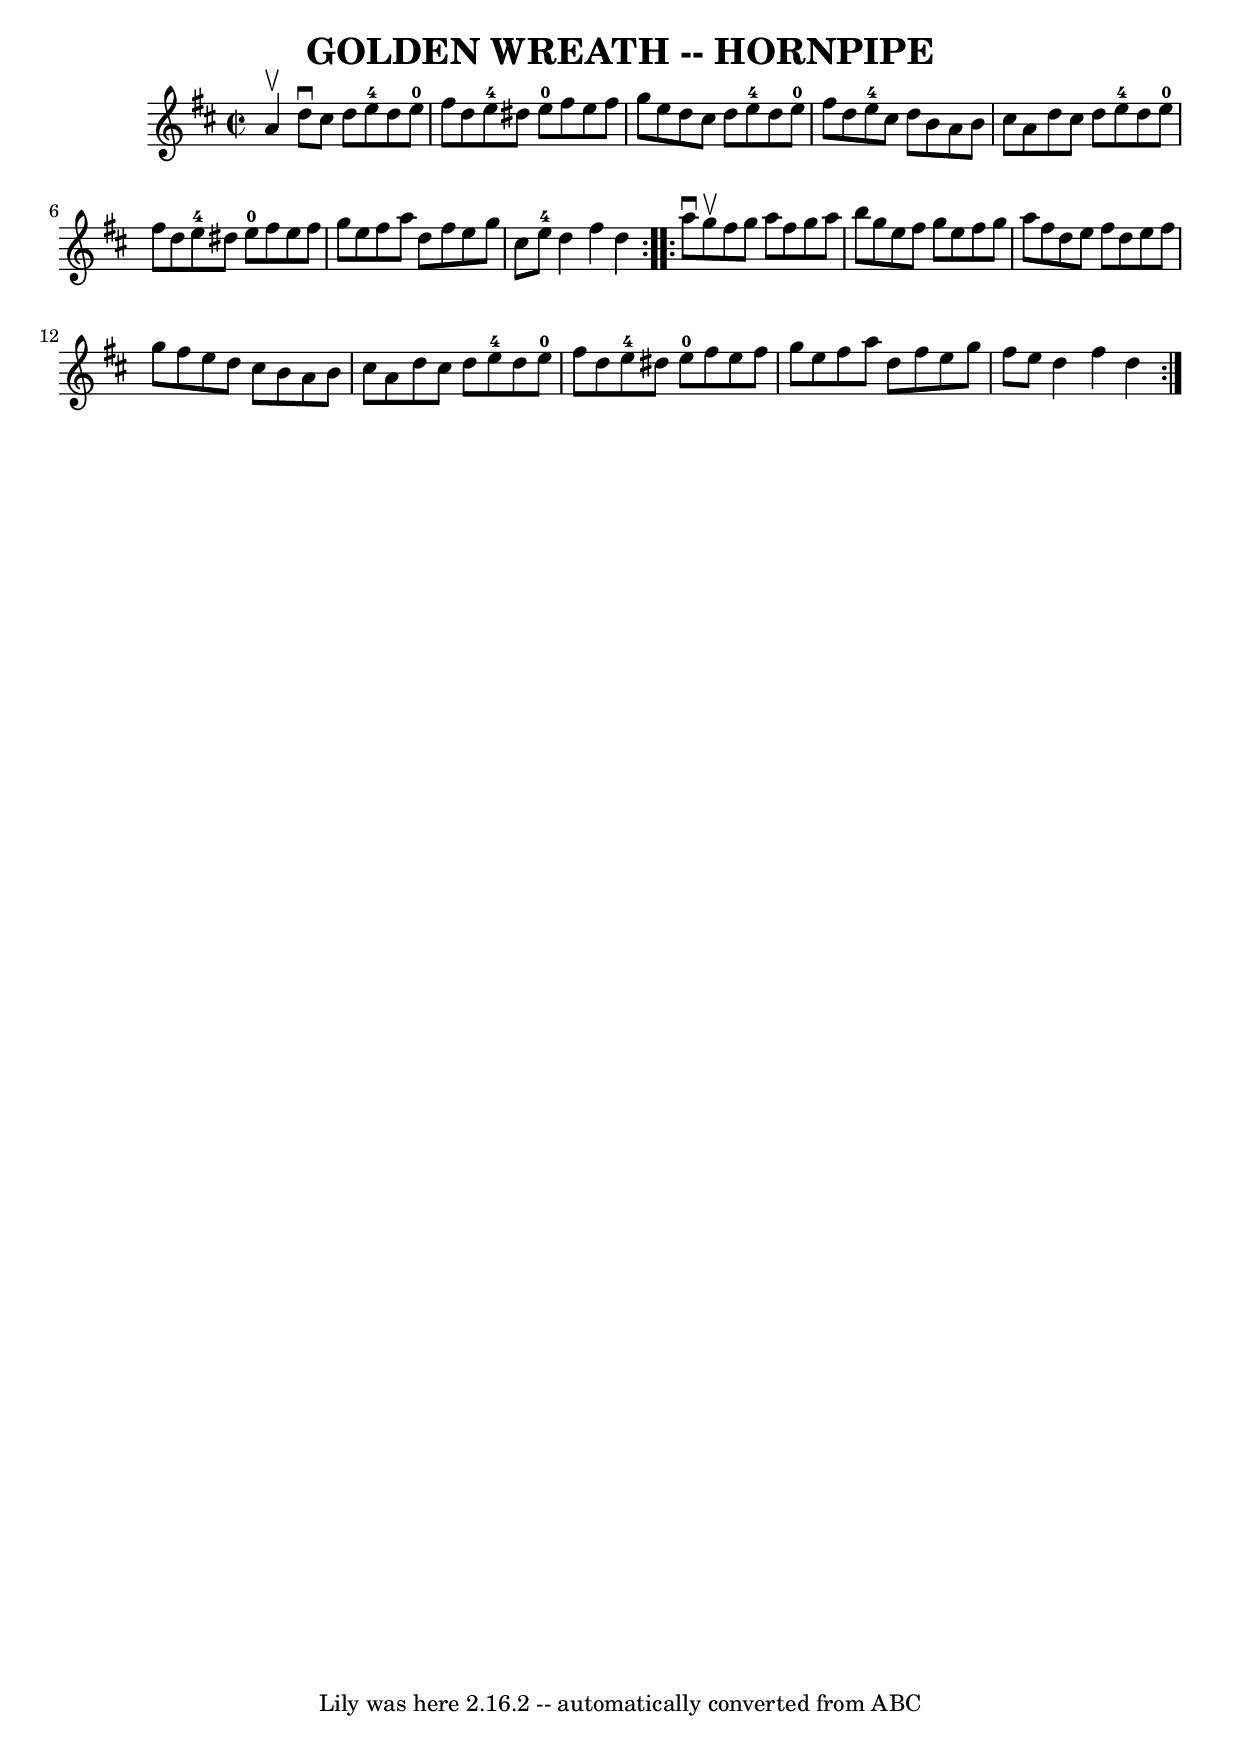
\version "2.16.2"
\include "Mammoth.ily"
\header {
  %% book = "Ryan's Mammoth Collection of Fiddle Tunes"
  crossRefNumber = "1"
  footnotes = ""
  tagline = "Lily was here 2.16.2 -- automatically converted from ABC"
  title = "GOLDEN WREATH -- HORNPIPE"

}
voicedefault =  {



  \repeat volta 2 {

    \override Staff.TimeSignature #'style = #'C
    \time 2/2 
    \key d \major
    a'4^\upbow       |
    d''8^\downbow cis''8 
    d''8 e''8-4 d''8 e''8-0 fis''8 d''8    |
    e''8 -4 dis''8 e''8-0 fis''8 e''8 fis''8 g''8 e''8    
    |
    d''8 cis''8 d''8 e''8-4 d''8 e''8-0 fis''8    
    d''8    |
    e''8-4 cis''8 d''8 b'8 a'8 b'8 cis''8  
    a'8    |
    |
    d''8 cis''8 d''8 e''8-4 d''8    
    e''8-0 fis''8 d''8    |
    e''8-4 dis''8 e''8-0   
    fis''8 e''8 fis''8 g''8 e''8    |
    fis''8 a''8 d''8   
    fis''8 e''8 g''8 cis''8 e''8-4   |
    d''4 fis''4    
    d''4    
  }     
  \repeat volta 2 {
    a''8^\downbow g''8^\upbow       |
    
    fis''8 g''8 a''8 fis''8 g''8 a''8 b''8 g''8    |
    
    e''8 fis''8 g''8 e''8 fis''8 g''8 a''8 fis''8    |
    
    d''8 e''8 fis''8 d''8 e''8 fis''8 g''8 fis''8    |
    
    e''8 d''8 cis''8 b'8 a'8 b'8 cis''8 a'8    |
    
    |
    d''8 cis''8 d''8 e''8-4 d''8 e''8-0 fis''8    
    d''8    |
    e''8-4 dis''8 e''8-0 fis''8 e''8 fis''8 
    g''8 e''8    |
    fis''8 a''8 d''8 fis''8 e''8 g''8  
    fis''8 e''8    |
    d''4 fis''4 d''4    
  }   

}

\score{
  <<

    \context Staff="default"
    {
      \voicedefault 
      
    }

  >>
  \layout {
    
  }
  \midi {
  }

}
